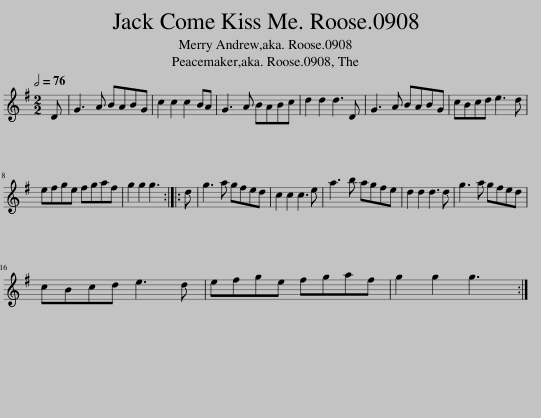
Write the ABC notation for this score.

X:1
L:1/8
Q:1/2=76
M:2/2
I:linebreak $
K:G
V:1 treble
V:1
 D | G3 A BABG | c2 c2 c2 BA | G3 A BABc | d2 d2 d3 D | %5
 G3 A BABG | cBcd e3 d |$ efge fgaf | g2 g2 g3 :: d | %10
 g3 a gfed | c2 c2 c3 e | a3 b agfe | d2 d2 d3 d | g3 a gfed |$ %15
 cBcd e3 d | efge fgaf | g2 g2 g3 :| %18
